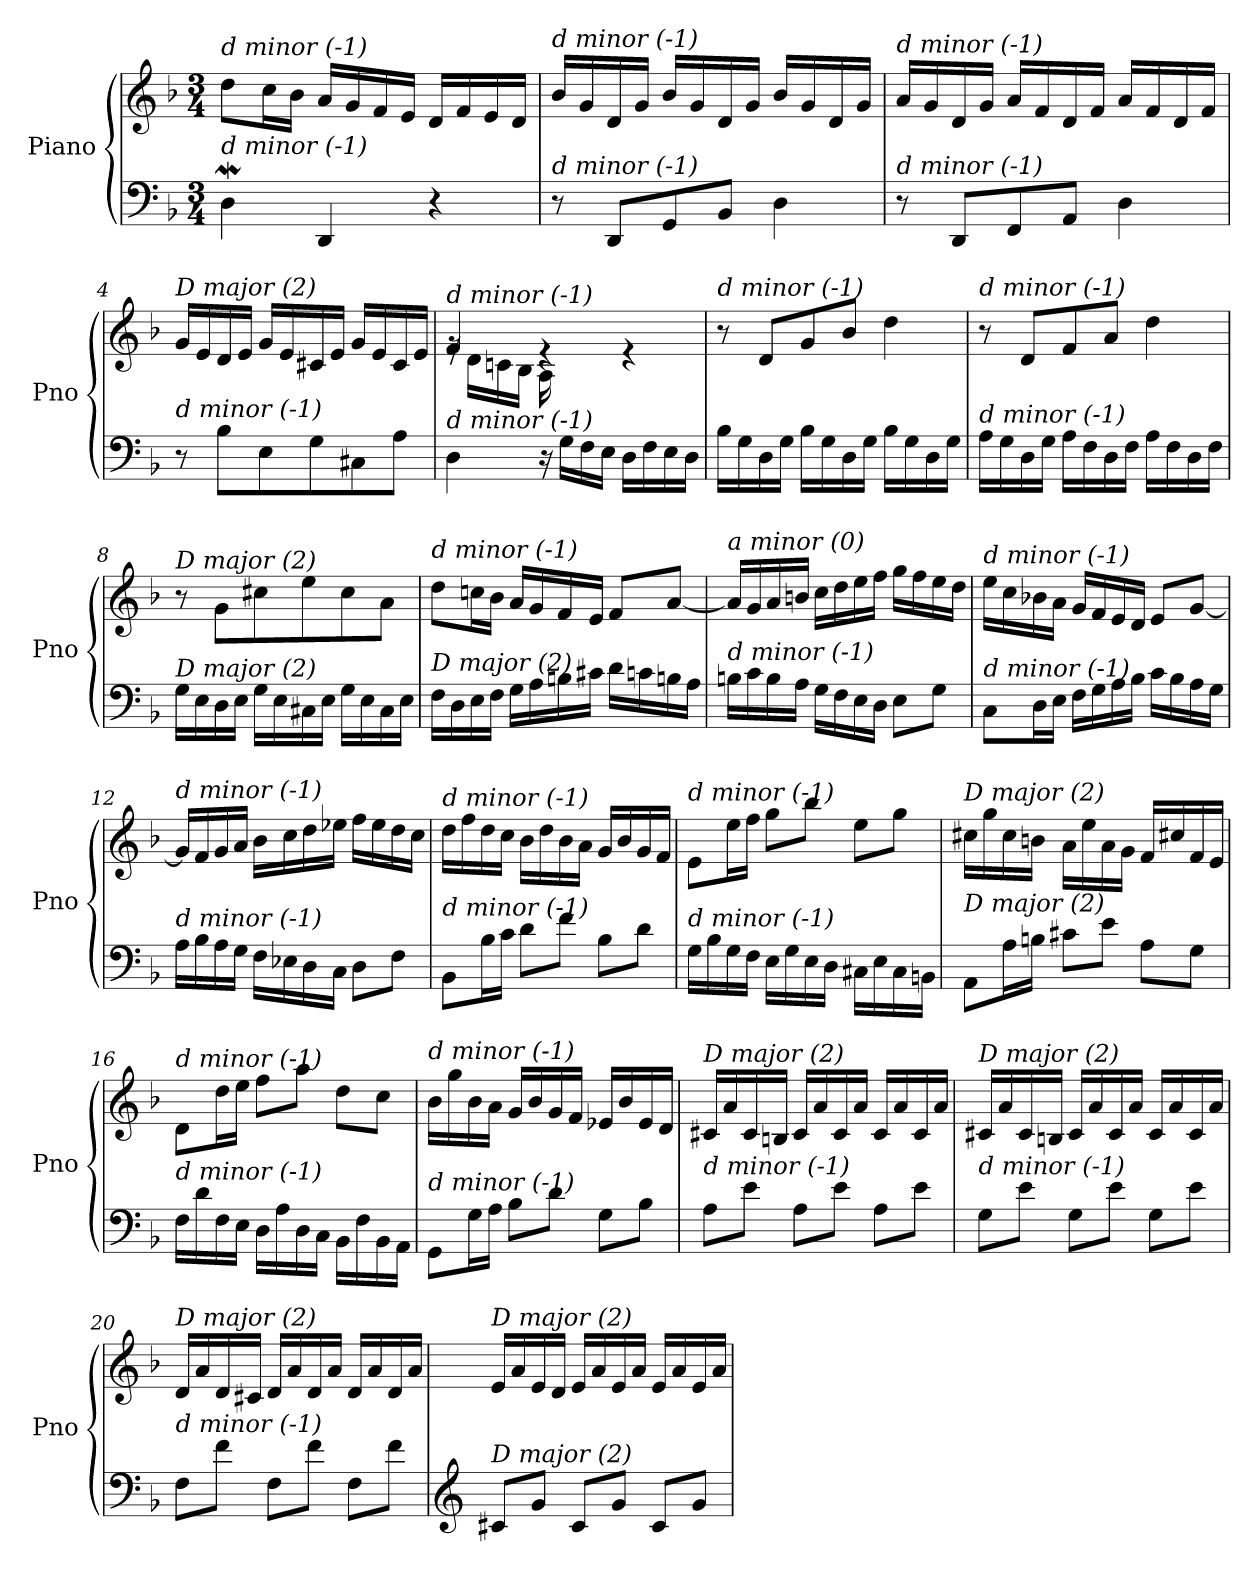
**kern	**kern
*part1	*part1
*staff2	*staff1
*I"Piano	*
*I'Pno	*
*clefF4	*clefG2
*k[b-]	*k[b-]
*M3/4	*M3/4
=1	=1
!	!LO:TX:i:t=d minor (-1)
!LO:TX:i:t=d minor (-1)	!
4DW\	8dd\L
.	16cc\L
.	16b-\JJ
4DD/	16a/LL
.	16g/
.	16f/
.	16e/JJ
4r	16d/LL
.	16f/
.	16e/
.	16d/JJ
=2	=2
!	!LO:TX:i:t=d minor (-1)
!LO:TX:i:t=d minor (-1)	!
8r	16b-/LL
.	16g/
8DD/L	16d/
.	16g/JJ
8GG/	16b-/LL
.	16g/
8BB-/J	16d/
.	16g/JJ
4D\	16b-/LL
.	16g/
.	16d/
.	16g/JJ
=3	=3
!	!LO:TX:i:t=d minor (-1)
!LO:TX:i:t=d minor (-1)	!
8r	16a/LL
.	16g/
8DD/L	16d/
.	16g/JJ
8FF/	16a/LL
.	16f/
8AA/J	16d/
.	16f/JJ
4D\	16a/LL
.	16f/
.	16d/
.	16f/JJ
=4	=4
!	!LO:TX:i:t=D major (2)
!LO:TX:i:t=d minor (-1)	!
8r	16g/LL
.	16e/
8B-\L	16d/
.	16e/JJ
8E\	16g/LL
.	16e/
8G\	16c#X/
.	16e/JJ
8C#X\	16g/LL
.	16e/
8A\J	16c#/
.	16e/JJ
!!LO:LB:g=z
=5	=5
*^	*^
!	!	!LO:TX:i:t=d minor (-1)	!
!LO:TX:i:t=d minor (-1)	!	!	!
4ryy	4D\	4f/	16rg
.	.	.	16d\LL
.	.	.	16cn\
.	.	.	16B-\JJ
16ryy	16r	4re	16A\
4..ryy	16G\LL	.	4..ryy
.	16F\	.	.
.	16E\JJ	.	.
.	16D\LL	4re	.
.	16F\	.	.
.	16E\	.	.
.	16D\JJ	.	.
*	*	*v	*v
=6	=6	=6
!	!	!LO:TX:i:t=d minor (-1)
!LO:TX:i:t=d minor (-1)	!	!
*v	*v	*
16B-\LL	8r
16G\	.
16D\	8d/L
16G\JJ	.
16B-\LL	8g/
16G\	.
16D\	8b-/J
16G\JJ	.
16B-\LL	4dd\
16G\	.
16D\	.
16G\JJ	.
=7	=7
!	!LO:TX:i:t=d minor (-1)
!LO:TX:i:t=d minor (-1)	!
16A\LL	8r
16G\	.
16D\	8d/L
16G\JJ	.
16A\LL	8f/
16F\	.
16D\	8a/J
16F\JJ	.
16A\LL	4dd\
16F\	.
16D\	.
16F\JJ	.
=8	=8
!	!LO:TX:i:t=D major (2)
!LO:TX:i:t=D major (2)	!
16G\LL	8r
16E\	.
16D\	8g\L
16E\JJ	.
16G\LL	8cc#X\
16E\	.
16C#X\	8ee\
16E\JJ	.
16G\LL	8cc#\
16E\	.
16C#\	8a\J
16E\JJ	.
!!LO:LB:g=z
=9	=9
!	!LO:TX:i:t=d minor (-1)
!LO:TX:i:t=D major (2)	!
16F\LL	8dd\L
16D\	.
16E\	16ccn\L
16F\JJ	16b-\JJ
16G\LL	16a/LL
16A\	16g/
16Bn\	16f/
16c#Xi\JJ	16e/JJ
16d\LL	8f/L
16cn\	.
16Bn\	[8a/J
16A\JJ	.
=10	=10
!	!LO:TX:i:t=a minor (0)
!LO:TX:i:t=d minor (-1)	!
16Bn\LL	16a/LL]
16c\	16g/
16B\	16a/
16A\JJ	16bn/JJ
16G\LL	16cc\LL
16F\	16dd\
16E\	16ee\
16D\JJ	16ff\JJ
8E\L	16gg\LL
.	16ff\
8G\J	16ee\
.	16dd\JJ
=11	=11
!	!LO:TX:i:t=d minor (-1)
!LO:TX:i:t=d minor (-1)	!
8C\L	16ee\LL
.	16cc\
16D\L	16b-X\
16E\JJ	16a\JJ
16F\LL	16g/LL
16G\	16f/
16A\	16e/
16B-\JJ	16d/JJ
16c\LL	8e/L
16B-\	.
16A\	[8g/J
16G\JJ	.
=12	=12
!	!LO:TX:i:t=d minor (-1)
!LO:TX:i:t=d minor (-1)	!
16A\LL	16g/LL]
16B-\	16f/
16A\	16g/
16G\JJ	16a/JJ
16F\LL	16b-\LL
16E-X\	16cc\
16D\	16dd\
16C\JJ	16ee-X\JJ
8D\L	16ff\LL
.	16ee-\
8F\J	16dd\
.	16cc\JJ
!!LO:LB:g=z
=13	=13
!	!LO:TX:i:t=d minor (-1)
!LO:TX:i:t=d minor (-1)	!
8BB-\L	16dd\LL
.	16ff\
16B-\L	16dd\
16c\JJ	16cc\JJ
8d\L	16b-\LL
.	16dd\
8f\J	16b-\
.	16a\JJ
8B-\L	16g/LL
.	16b-/
8d\J	16g/
.	16f/JJ
=14	=14
!	!LO:TX:i:t=d minor (-1)
!LO:TX:i:t=d minor (-1)	!
16G\LL	8e\L
16B-\	.
16G\	16ee\L
16F\JJ	16ff\JJ
16E\LL	8gg\L
16G\	.
16E\	8bb-\J
16D\JJ	.
16C#X\LL	8ee\L
16E\	.
16C#\	8gg\J
16BBn\JJ	.
=15	=15
!	!LO:TX:i:t=D major (2)
!LO:TX:i:t=D major (2)	!
8AA\L	16cc#X\LL
.	16gg\
16A\L	16cc#\
16Bn\JJ	16bn\JJ
8c#X\L	16a\LL
.	16ee\
8e\J	16a\
.	16g\JJ
8A\L	16f/LL
.	16cc#X/
8G\J	16f/
.	16e/JJ
=16	=16
!	!LO:TX:i:t=d minor (-1)
!LO:TX:i:t=d minor (-1)	!
16F\LL	8d\L
16d\	.
16F\	16dd\L
16E\JJ	16ee\JJ
16D\LL	8ff\L
16A\	.
16D\	8aa\J
16C\JJ	.
16BB-\LL	8dd\L
16F\	.
16BB-\	8cc\J
16AA\JJ	.
!!LO:LB:g=z
=17	=17
!	!LO:TX:i:t=d minor (-1)
!LO:TX:i:t=d minor (-1)	!
8GG\L	16b-\LL
.	16gg\
16G\L	16b-\
16A\JJ	16a\JJ
8B-\L	16g/LL
.	16b-/
8d\J	16g/
.	16f/JJ
8G\L	16e-X/LL
.	16b-/
8B-\J	16e-/
.	16d/JJ
=18	=18
!	!LO:TX:i:t=D major (2)
!LO:TX:i:t=d minor (-1)	!
8A\L	16c#X/LL
.	16a/
8e\J	16c#/
.	16Bn/JJ
8A\L	16c#/LL
.	16a/
8e\J	16c#/
.	16a/JJ
8A\L	16c#/LL
.	16a/
8e\J	16c#/
.	16a/JJ
=19	=19
!	!LO:TX:i:t=D major (2)
!LO:TX:i:t=d minor (-1)	!
8G\L	16c#X/LL
.	16a/
8e\J	16c#/
.	16Bn/JJ
8G\L	16c#/LL
.	16a/
8e\J	16c#/
.	16a/JJ
8G\L	16c#/LL
.	16a/
8e\J	16c#/
.	16a/JJ
=20	=20
!	!LO:TX:i:t=D major (2)
!LO:TX:i:t=d minor (-1)	!
8F\L	16d/LL
.	16a/
8f\J	16d/
.	16c#X/JJ
8F\L	16d/LL
.	16a/
8f\J	16d/
.	16a/JJ
8F\L	16d/LL
.	16a/
8f\J	16d/
.	16a/JJ
!!LO:PB:g=z
=21	=21
*clefG2	*
!	!LO:TX:i:t=D major (2)
!LO:TX:i:t=D major (2)	!
8c#X/L	16e/LL
.	16a/
8g/J	16e/
.	16d/JJ
8c#/L	16e/LL
.	16a/
8g/J	16e/
.	16a/JJ
8c#/L	16e/LL
.	16a/
8g/J	16e/
.	16a/JJ
=	=
*-	*-
